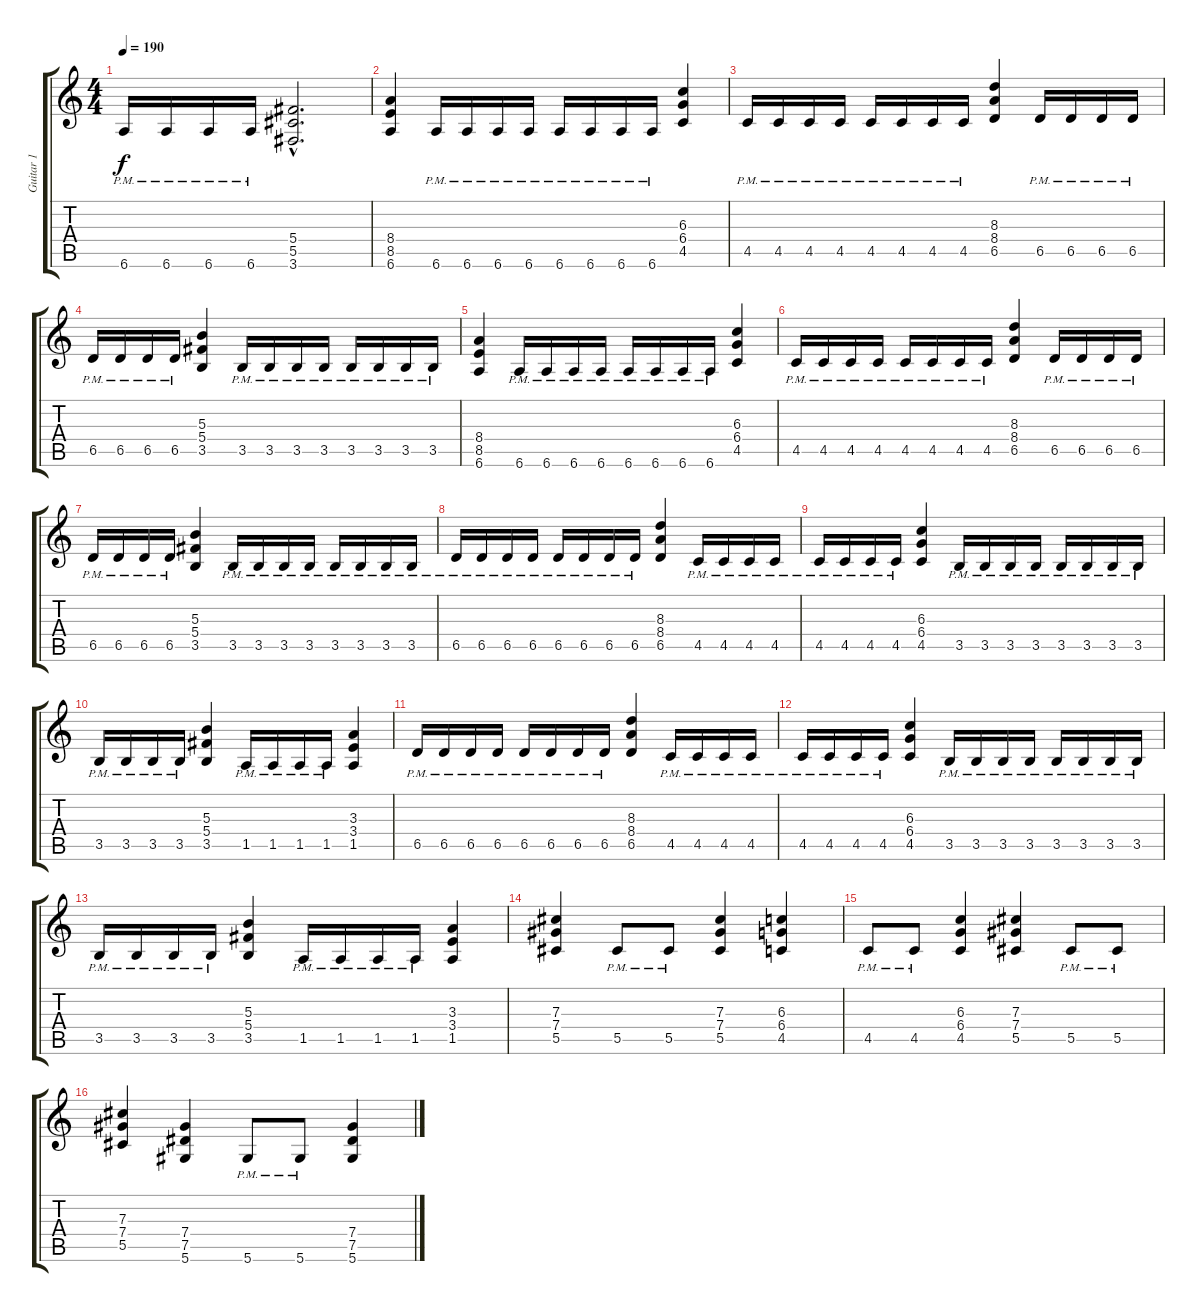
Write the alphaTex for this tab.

\track ("Guitar 1" "Guitar 1") {instrument distortionguitar}
\staff {score tabs}
\tuning (Eb4 Bb3 Gb3 Db3 Ab2 Eb2) {hide}
\ts (4 4)
\tempo 190
\clef g2
\ks c
6.6{pm}.16{dy f} 6.6{pm}.16 6.6{pm}.16 6.6{pm}.16 (5.4{hac} 5.5{hac} 3.6{hac}).2{d} |
(8.4 8.5 6.6).4 6.6{pm}.16 6.6{pm}.16 6.6{pm}.16 6.6{pm}.16 6.6{pm}.16 6.6{pm}.16 6.6{pm}.16 6.6{pm}.16 (6.3 6.4 4.5).4 |
4.5{pm}.16 4.5{pm}.16 4.5{pm}.16 4.5{pm}.16 4.5{pm}.16 4.5{pm}.16 4.5{pm}.16 4.5{pm}.16 (8.3 8.4 6.5).4 6.5{pm}.16 6.5{pm}.16 6.5{pm}.16 6.5{pm}.16 |
6.5{pm}.16 6.5{pm}.16 6.5{pm}.16 6.5{pm}.16 (5.3 5.4 3.5).4 3.5{pm}.16 3.5{pm}.16 3.5{pm}.16 3.5{pm}.16 3.5{pm}.16 3.5{pm}.16 3.5{pm}.16 3.5{pm}.16 |
(8.4 8.5 6.6).4 6.6{pm}.16 6.6{pm}.16 6.6{pm}.16 6.6{pm}.16 6.6{pm}.16 6.6{pm}.16 6.6{pm}.16 6.6{pm}.16 (6.3 6.4 4.5).4 |
4.5{pm}.16 4.5{pm}.16 4.5{pm}.16 4.5{pm}.16 4.5{pm}.16 4.5{pm}.16 4.5{pm}.16 4.5{pm}.16 (8.3 8.4 6.5).4 6.5{pm}.16 6.5{pm}.16 6.5{pm}.16 6.5{pm}.16 |
6.5{pm}.16 6.5{pm}.16 6.5{pm}.16 6.5{pm}.16 (5.3 5.4 3.5).4 3.5{pm}.16 3.5{pm}.16 3.5{pm}.16 3.5{pm}.16 3.5{pm}.16 3.5{pm}.16 3.5{pm}.16 3.5{pm}.16 |
6.5{pm}.16 6.5{pm}.16 6.5{pm}.16 6.5{pm}.16 6.5{pm}.16 6.5{pm}.16 6.5{pm}.16 6.5{pm}.16 (8.3 8.4 6.5).4 4.5{pm}.16 4.5{pm}.16 4.5{pm}.16 4.5{pm}.16 |
4.5{pm}.16 4.5{pm}.16 4.5{pm}.16 4.5{pm}.16 (6.3 6.4 4.5).4 3.5{pm}.16 3.5{pm}.16 3.5{pm}.16 3.5{pm}.16 3.5{pm}.16 3.5{pm}.16 3.5{pm}.16 3.5{pm}.16 |
3.5{pm}.16 3.5{pm}.16 3.5{pm}.16 3.5{pm}.16 (5.3 5.4 3.5).4 1.5{pm}.16 1.5{pm}.16 1.5{pm}.16 1.5{pm}.16 (3.3 3.4 1.5).4 |
6.5{pm}.16 6.5{pm}.16 6.5{pm}.16 6.5{pm}.16 6.5{pm}.16 6.5{pm}.16 6.5{pm}.16 6.5{pm}.16 (8.3 8.4 6.5).4 4.5{pm}.16 4.5{pm}.16 4.5{pm}.16 4.5{pm}.16 |
4.5{pm}.16 4.5{pm}.16 4.5{pm}.16 4.5{pm}.16 (6.3 6.4 4.5).4 3.5{pm}.16 3.5{pm}.16 3.5{pm}.16 3.5{pm}.16 3.5{pm}.16 3.5{pm}.16 3.5{pm}.16 3.5{pm}.16 |
3.5{pm}.16 3.5{pm}.16 3.5{pm}.16 3.5{pm}.16 (5.3 5.4 3.5).4 1.5{pm}.16 1.5{pm}.16 1.5{pm}.16 1.5{pm}.16 (3.3 3.4 1.5).4 |
(7.3 7.4 5.5).4 5.5{pm}.8 5.5{pm}.8 (7.3 7.4 5.5).4 (6.3 6.4 4.5).4 |
4.5{pm}.8 4.5{pm}.8 (6.3 6.4 4.5).4 (7.3 7.4 5.5).4 5.5{pm}.8 5.5{pm}.8 |
(7.3 7.4 5.5).4 (7.4 7.5 5.6).4 5.6{pm}.8 5.6{pm}.8 (7.4 7.5 5.6).4
